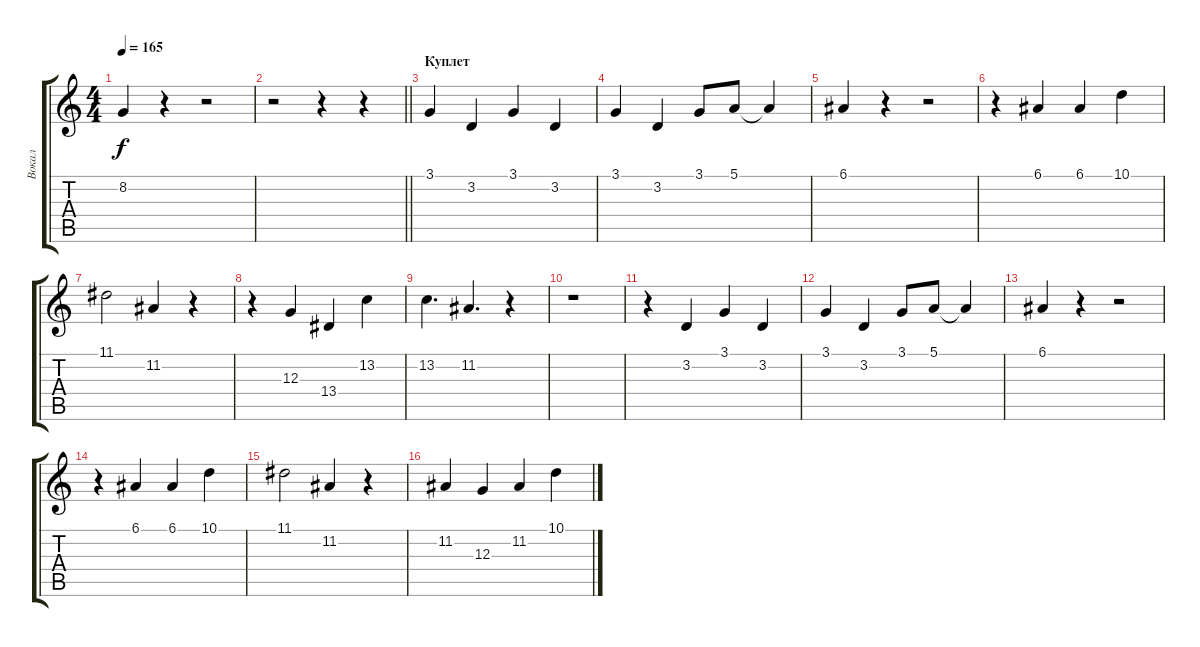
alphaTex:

\track ("Вокал" "Вокал") {instrument flute}
\staff {score tabs}
\tuning (E4 B3 G3 D3 A2 E2) {hide}
\ts (4 4)
\tempo 165
\clef g2
\ks c
8.2.4{dy f} r.4 r.2 |
\barLineRight lightlight
r.2 r.4 r.4 |
\section ("" "Куплет")
3.1.4 3.2.4 3.1.4 3.2.4 |
3.1.4 3.2.4 3.1.8 5.1.8 5.1{t}.4 |
6.1.4 r.4 r.2 |
r.4 6.1.4 6.1.4 10.1.4 |
11.1.2 11.2.4 r.4 |
r.4 12.3.4 13.4.4 13.2.4 |
13.2.4{d} 11.2.4{d} r.4 |
r.1 |
r.4 3.2.4 3.1.4 3.2.4 |
3.1.4 3.2.4 3.1.8 5.1.8 5.1{t}.4 |
6.1.4 r.4 r.2 |
r.4 6.1.4 6.1.4 10.1.4 |
11.1.2 11.2.4 r.4 |
11.2.4 12.3.4 11.2.4 10.1.4
